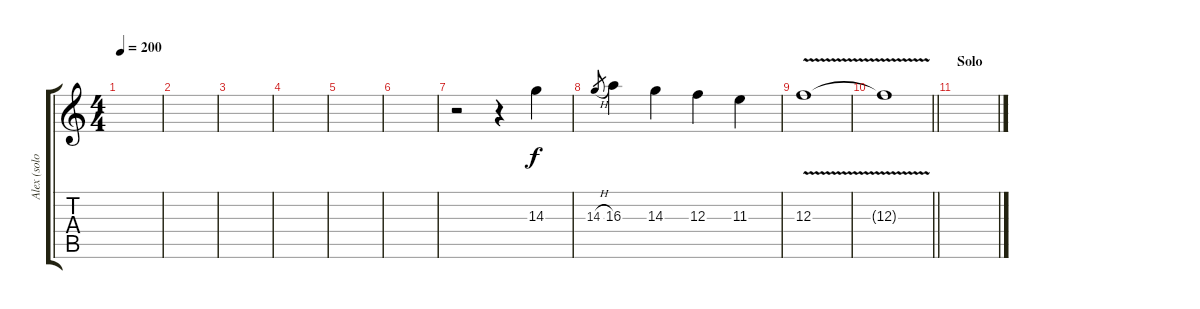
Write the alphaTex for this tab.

\track ("Alex (solo) " "Alex (solo") {instrument overdrivenguitar}
\staff {score tabs}
\tuning (D4 A3 F3 C3 G2 C2) {hide}
\ts (4 4)
\tempo 200
\clef g2
\ks c
|
|
|
|
|
|
r.2 r.4 14.3.4{volume 13} |
14.3{h}.8{gr} 16.3.4 14.3.4 12.3.4 11.3.4 |
12.3{v}.1 |
\barLineRight lightlight
12.3{t}.1 |
\section ("" "Solo")
